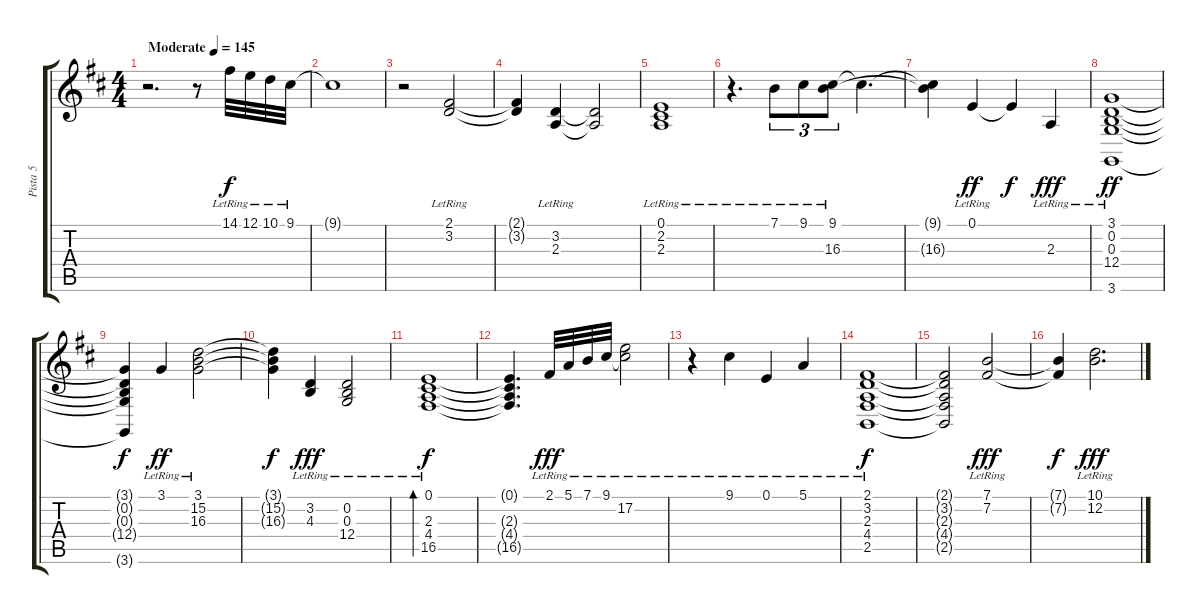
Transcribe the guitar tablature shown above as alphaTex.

\track ("Pista 5" "Pista 5") {instrument acousticgrandpiano}
\staff {score tabs}
\tuning (E4 B3 G3 D3 A2 E2) {hide}
\ts (4 4)
\tempo (145 "Moderate")
\clef g2
\ks d
r.2{d dy f instrument acousticgrandpiano} r.8 14.1{lr}.32 12.1{lr}.32 10.1{lr}.32 9.1{lr}.32 |
9.1{t}.1 |
r.2 (2.1{lr} 3.2{lr}).2 |
(2.1{t} 3.2{t}).4 (3.2{lr} 2.3{lr}).4 (3.2{t} 2.3{t}).2 |
(0.1{lr} 2.2{lr} 2.3{lr}).1 |
r.4{d} 7.1{lr}.8{tu (3 2)} 9.1{lr}.8{tu (3 2)} (9.1{lr} 16.3{lr}).8{tu (3 2)} 9.1{t}.4{d} |
(9.1{t} 16.3{t}).4 0.1{lr}.4{dy ff} 0.1{t}.4{dy f} 2.3{lr}.4{dy fff} |
(3.1{lr} 0.2{lr} 0.3{lr} 12.4{lr} 3.6{lr}).1{dy ff} |
(3.1{t} 0.2{t} 0.3{t} 12.4{t} 3.6{t}).4{dy f} 3.1{lr}.4{dy ff} (3.1{lr} 15.2{lr} 16.3{lr}).2 |
(3.1{t} 15.2{t} 16.3{t}).4{dy f} (3.2{lr} 4.3{lr}).4{dy fff} (0.2{lr} 0.3{lr} 12.4{lr}).2 |
(0.1{lr} 2.3{lr} 4.4{lr} 16.5{lr}).1{bd 120 dy f} |
(0.1{t} 2.3{t} 4.4{t} 16.5{t}).4{d} 2.1{lr}.32{dy fff} 5.1{lr}.32 7.1{lr}.32 9.1{lr}.32 (9.1{t} 17.2{lr}).2 |
r.4 9.1{lr}.4 0.1{lr}.4 5.1{lr}.4 |
(2.1{lr} 3.2{lr} 2.3{lr} 4.4{lr} 2.5{lr}).1{dy f} |
(2.1{t} 3.2{t} 2.3{t} 4.4{t} 2.5{t}).2 (7.1{lr} 7.2{lr}).2{dy fff} |
(7.1{t} 7.2{t}).4{dy f} (10.1{lr} 12.2{lr}).2{d dy fff}
